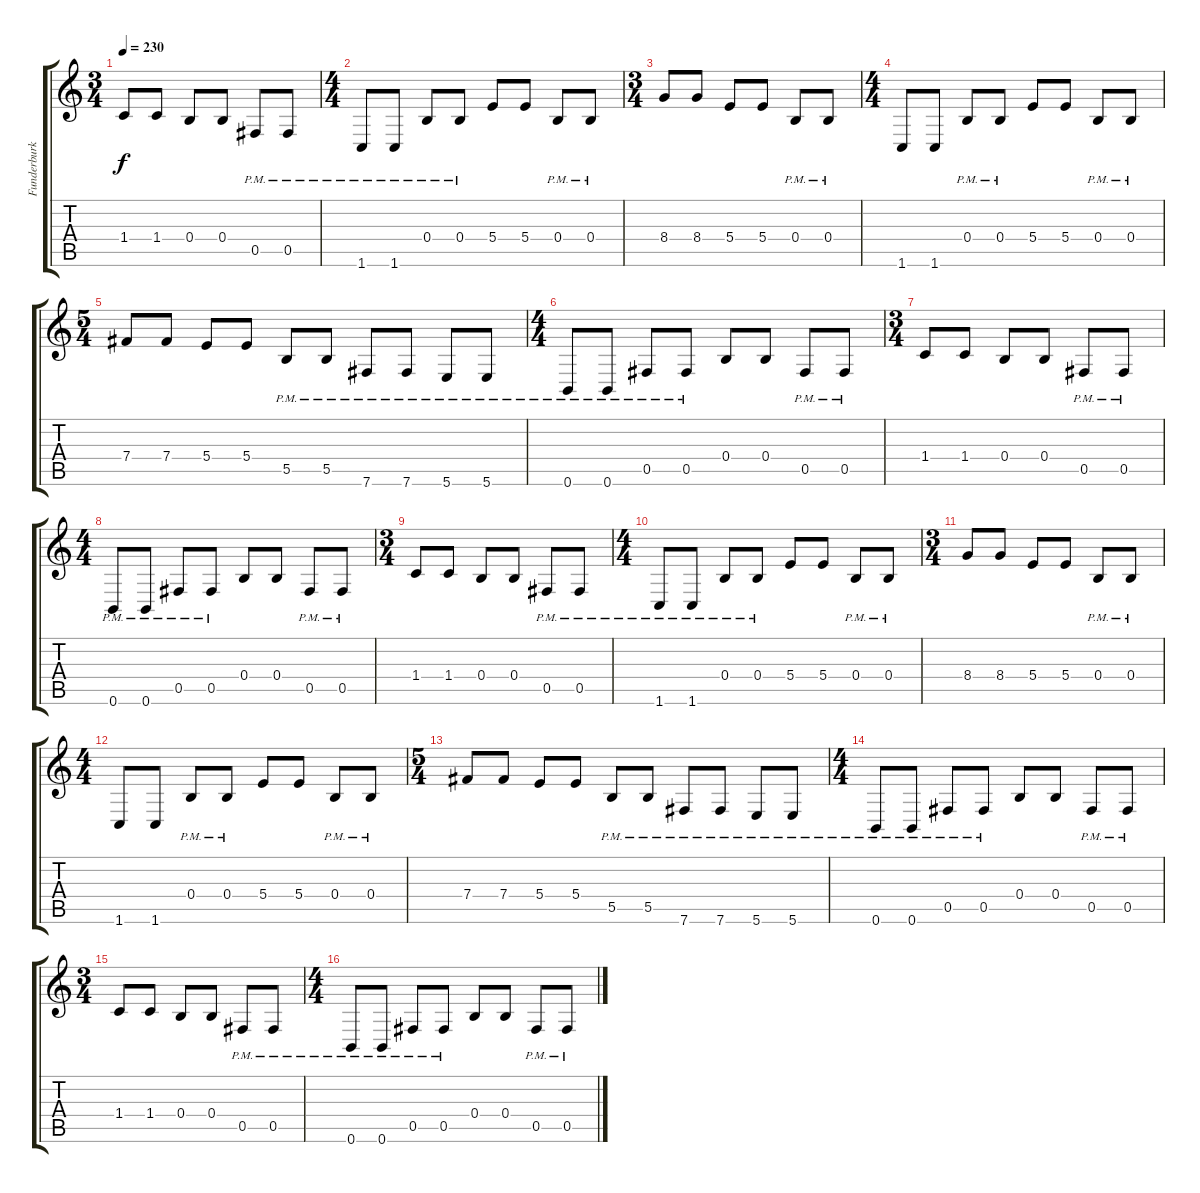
\track ("Funderburk Rhythm" "Funderburk") {instrument overdrivenguitar}
\staff {score tabs}
\tuning (Db4 Ab3 E3 B2 Gb2 B1) {hide}
\ts (3 4)
\tempo 230
\clef g2
\ks c
1.4.8{dy f} 1.4.8 0.4.8 0.4.8 0.5{pm}.8 0.5{pm}.8 |
\ts (4 4)
1.6{pm}.8 1.6{pm}.8 0.4{pm}.8 0.4{pm}.8 5.4.8 5.4.8 0.4{pm}.8 0.4{pm}.8 |
\ts (3 4)
8.4.8 8.4.8 5.4.8 5.4.8 0.4{pm}.8 0.4{pm}.8 |
\ts (4 4)
1.6.8 1.6.8 0.4{pm}.8 0.4{pm}.8 5.4.8 5.4.8 0.4{pm}.8 0.4{pm}.8 |
\ts (5 4)
7.4.8 7.4.8 5.4.8 5.4.8 5.5{pm}.8 5.5{pm}.8 7.6{pm}.8 7.6{pm}.8 5.6{pm}.8 5.6{pm}.8 |
\ts (4 4)
0.6{pm}.8 0.6{pm}.8 0.5{pm}.8 0.5{pm}.8 0.4.8 0.4.8 0.5{pm}.8 0.5{pm}.8 |
\ts (3 4)
1.4.8 1.4.8 0.4.8 0.4.8 0.5{pm}.8 0.5{pm}.8 |
\ts (4 4)
0.6{pm}.8 0.6{pm}.8 0.5{pm}.8 0.5{pm}.8 0.4.8 0.4.8 0.5{pm}.8 0.5{pm}.8 |
\ts (3 4)
1.4.8 1.4.8 0.4.8 0.4.8 0.5{pm}.8 0.5{pm}.8 |
\ts (4 4)
1.6{pm}.8 1.6{pm}.8 0.4{pm}.8 0.4{pm}.8 5.4.8 5.4.8 0.4{pm}.8 0.4{pm}.8 |
\ts (3 4)
8.4.8 8.4.8 5.4.8 5.4.8 0.4{pm}.8 0.4{pm}.8 |
\ts (4 4)
1.6.8 1.6.8 0.4{pm}.8 0.4{pm}.8 5.4.8 5.4.8 0.4{pm}.8 0.4{pm}.8 |
\ts (5 4)
7.4.8 7.4.8 5.4.8 5.4.8 5.5{pm}.8 5.5{pm}.8 7.6{pm}.8 7.6{pm}.8 5.6{pm}.8 5.6{pm}.8 |
\ts (4 4)
0.6{pm}.8 0.6{pm}.8 0.5{pm}.8 0.5{pm}.8 0.4.8 0.4.8 0.5{pm}.8 0.5{pm}.8 |
\ts (3 4)
1.4.8 1.4.8 0.4.8 0.4.8 0.5{pm}.8 0.5{pm}.8 |
\ts (4 4)
0.6{pm}.8 0.6{pm}.8 0.5{pm}.8 0.5{pm}.8 0.4.8 0.4.8 0.5{pm}.8 0.5{pm}.8
